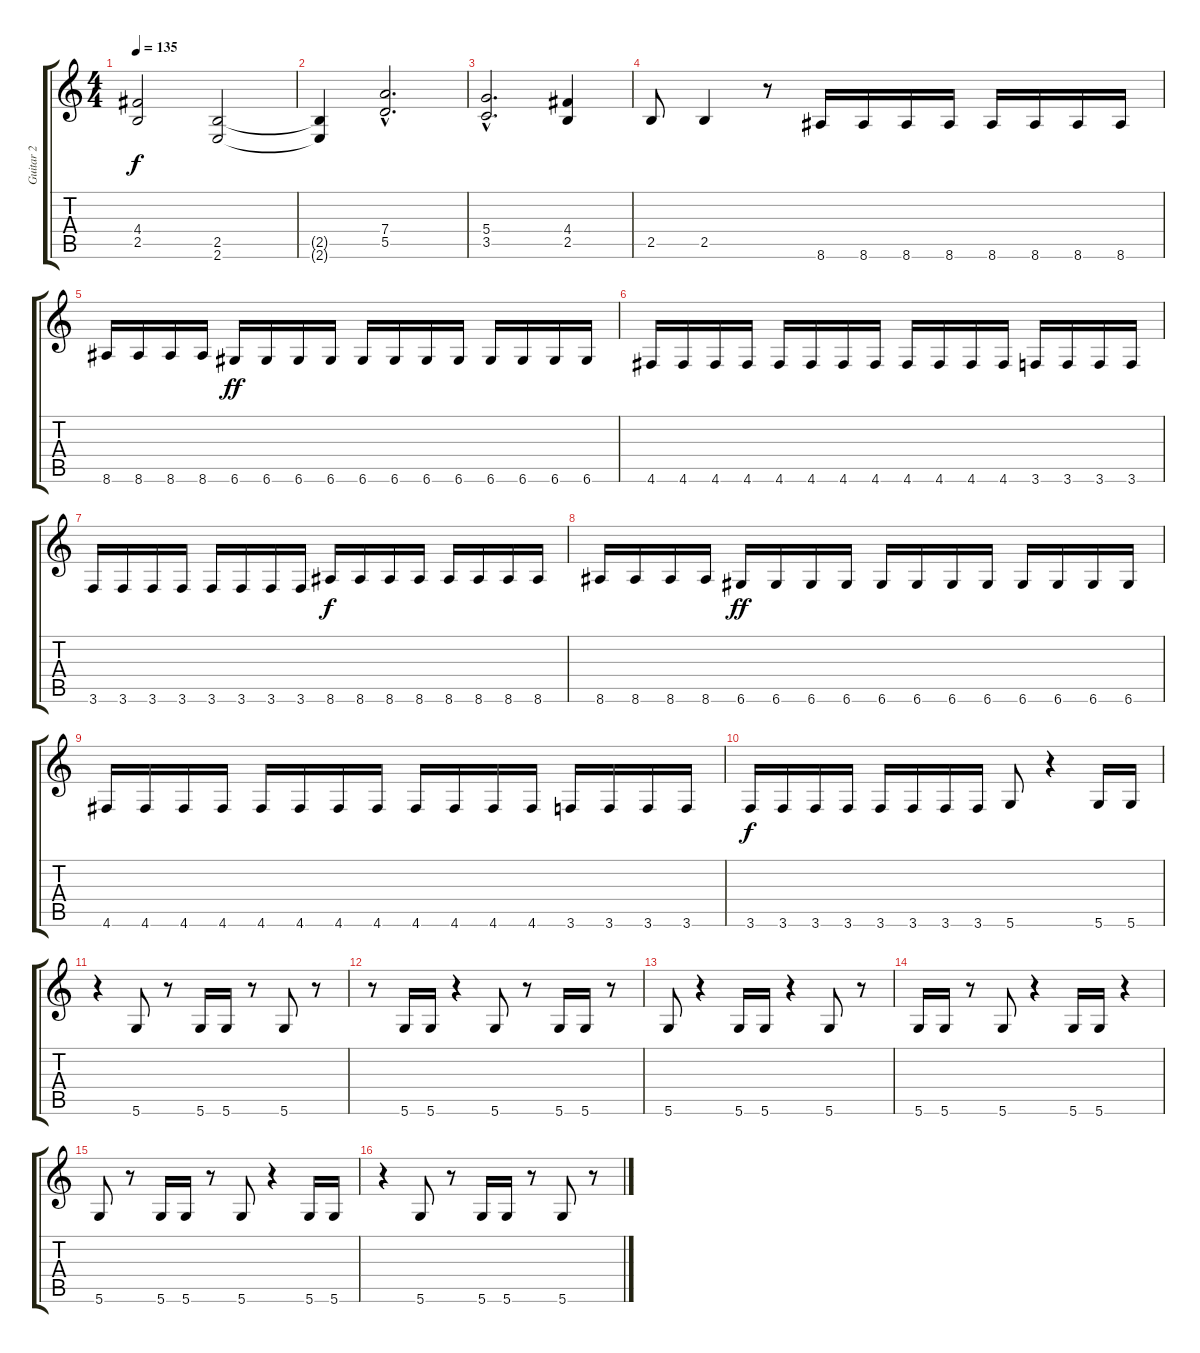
\track ("Guitar 2" "Guitar 2") {instrument distortionguitar}
\staff {score tabs}
\tuning (E4 B3 G3 D3 A2 D2) {hide}
\ts (4 4)
\tempo 135
\clef g2
\ks c
(4.4{t} 2.5{t}).2{dy f} (2.5 2.6).2 |
(2.5{t} 2.6{t}).4 (7.4{hac} 5.5{hac}).2{d} |
(5.4{hac} 3.5{hac}).2{d} (4.4 2.5).4 |
2.5.8 2.5.4 r.8 8.6.16{balance 3} 8.6.16 8.6.16 8.6.16 8.6.16 8.6.16 8.6.16 8.6.16 |
8.6.16 8.6.16 8.6.16 8.6.16 6.6.16{dy ff} 6.6.16 6.6.16 6.6.16 6.6.16 6.6.16 6.6.16 6.6.16 6.6.16 6.6.16 6.6.16 6.6.16 |
4.6.16 4.6.16 4.6.16 4.6.16 4.6.16 4.6.16 4.6.16 4.6.16 4.6.16 4.6.16 4.6.16 4.6.16 3.6.16 3.6.16 3.6.16 3.6.16 |
3.6.16 3.6.16 3.6.16 3.6.16 3.6.16 3.6.16 3.6.16 3.6.16 8.6.16{dy f} 8.6.16 8.6.16 8.6.16 8.6.16 8.6.16 8.6.16 8.6.16 |
8.6.16 8.6.16 8.6.16 8.6.16 6.6.16{dy ff} 6.6.16 6.6.16 6.6.16 6.6.16 6.6.16 6.6.16 6.6.16 6.6.16 6.6.16 6.6.16 6.6.16 |
4.6.16 4.6.16 4.6.16 4.6.16 4.6.16 4.6.16 4.6.16 4.6.16 4.6.16 4.6.16 4.6.16 4.6.16 3.6.16 3.6.16 3.6.16 3.6.16 |
3.6.16{dy f} 3.6.16 3.6.16 3.6.16 3.6.16 3.6.16 3.6.16 3.6.16 5.6.8 r.4 5.6.16 5.6.16 |
r.4 5.6.8 r.8 5.6.16 5.6.16 r.8 5.6.8 r.8 |
r.8 5.6.16 5.6.16 r.4 5.6.8 r.8 5.6.16 5.6.16 r.8 |
5.6.8 r.4 5.6.16 5.6.16 r.4 5.6.8 r.8 |
5.6.16 5.6.16 r.8 5.6.8 r.4 5.6.16 5.6.16 r.4 |
5.6.8 r.8 5.6.16 5.6.16 r.8 5.6.8 r.4 5.6.16 5.6.16 |
r.4 5.6.8 r.8 5.6.16 5.6.16 r.8 5.6.8 r.8
